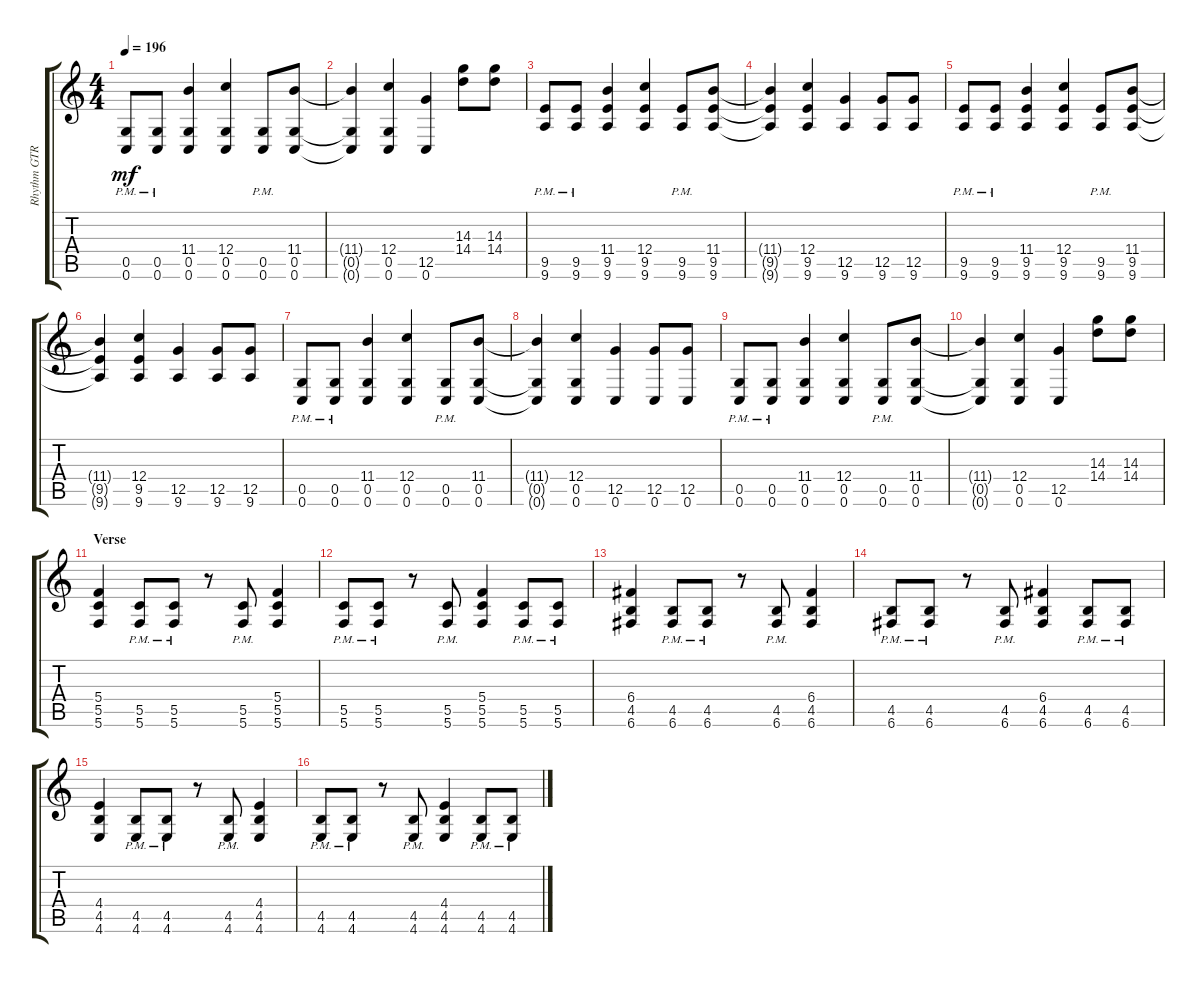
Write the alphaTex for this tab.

\track ("Rhythm GTR 2" "Rhythm GTR") {instrument distortionguitar}
\staff {score tabs}
\tuning (D4 A3 F3 C3 G2 C2) {hide}
\ts (4 4)
\tempo 196
\clef g2
\ks aminor
(0.5{pm} 0.6{pm}).8{dy mf} (0.5{pm} 0.6{pm}).8 (11.4 0.5 0.6).4 (12.4 0.5 0.6).4 (0.5{pm} 0.6{pm}).8 (11.4 0.5 0.6).8 |
(11.4{t} 0.5{t} 0.6{t}).4 (12.4 0.5 0.6).4 (12.5 0.6).4 (14.3 14.4).8 (14.3 14.4).8 |
(9.5{pm} 9.6{pm}).8 (9.5{pm} 9.6{pm}).8 (11.4 9.5 9.6).4 (12.4 9.5 9.6).4 (9.5{pm} 9.6{pm}).8 (11.4 9.5 9.6).8 |
(11.4{t} 9.5{t} 9.6{t}).4 (12.4 9.5 9.6).4 (12.5 9.6).4 (12.5 9.6).8 (12.5 9.6).8 |
(9.5{pm} 9.6{pm}).8 (9.5{pm} 9.6{pm}).8 (11.4 9.5 9.6).4 (12.4 9.5 9.6).4 (9.5{pm} 9.6{pm}).8 (11.4 9.5 9.6).8 |
(11.4{t} 9.5{t} 9.6{t}).4 (12.4 9.5 9.6).4 (12.5 9.6).4 (12.5 9.6).8 (12.5 9.6).8 |
(0.5{pm} 0.6{pm}).8 (0.5{pm} 0.6{pm}).8 (11.4 0.5 0.6).4 (12.4 0.5 0.6).4 (0.5{pm} 0.6{pm}).8 (11.4 0.5 0.6).8 |
(11.4{t} 0.5{t} 0.6{t}).4 (12.4 0.5 0.6).4 (12.5 0.6).4 (12.5 0.6).8 (12.5 0.6).8 |
(0.5{pm} 0.6{pm}).8 (0.5{pm} 0.6{pm}).8 (11.4 0.5 0.6).4 (12.4 0.5 0.6).4 (0.5{pm} 0.6{pm}).8 (11.4 0.5 0.6).8 |
(11.4{t} 0.5{t} 0.6{t}).4 (12.4 0.5 0.6).4 (12.5 0.6).4 (14.3 14.4).8 (14.3 14.4).8 |
\section ("" "Verse")
(5.4 5.5 5.6).4 (5.5{pm} 5.6{pm}).8 (5.5{pm} 5.6{pm}).8 r.8 (5.5{pm} 5.6{pm}).8 (5.4 5.5 5.6).4 |
(5.5{pm} 5.6{pm}).8 (5.5{pm} 5.6{pm}).8 r.8 (5.5{pm} 5.6{pm}).8 (5.4 5.5 5.6).4 (5.5{pm} 5.6{pm}).8 (5.5{pm} 5.6{pm}).8 |
(6.4 4.5 6.6).4 (4.5{pm} 6.6{pm}).8 (4.5{pm} 6.6{pm}).8 r.8 (4.5{pm} 6.6{pm}).8 (6.4 4.5 6.6).4 |
(4.5{pm} 6.6{pm}).8 (4.5{pm} 6.6{pm}).8 r.8 (4.5{pm} 6.6{pm}).8 (6.4 4.5 6.6).4 (4.5{pm} 6.6{pm}).8 (4.5{pm} 6.6{pm}).8 |
(4.4 4.5 4.6).4 (4.5{pm} 4.6{pm}).8 (4.5{pm} 4.6{pm}).8 r.8 (4.5{pm} 4.6{pm}).8 (4.4 4.5 4.6).4 |
(4.5{pm} 4.6{pm}).8 (4.5{pm} 4.6{pm}).8 r.8 (4.5{pm} 4.6{pm}).8 (4.4 4.5 4.6).4 (4.5{pm} 4.6{pm}).8 (4.5{pm} 4.6{pm}).8
